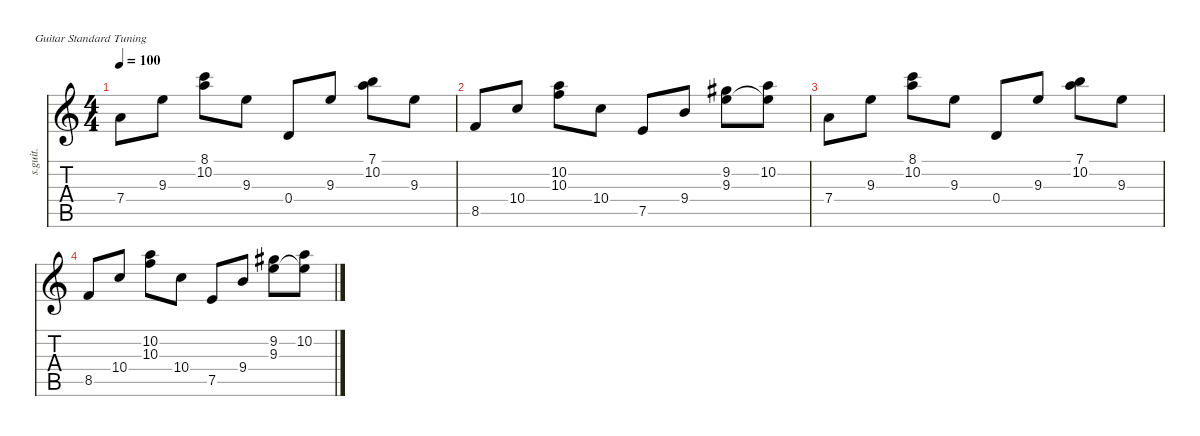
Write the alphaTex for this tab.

\defaultSystemsLayout 4
\hideDynamics
\bracketExtendMode nobrackets
\otherSystemsTrackNameOrientation horizontal
\track ("Steel Guitar" "s.guit.") {instrument acousticguitarsteel}
\staff {score tabs}
\tuning (E4 B3 G3 D3 A2 E2)
\ts (4 4)
\tempo 100
\clef g2
\ks c
7.4.8{dy mf instrument acousticguitarsteel beam Down} 9.3.8{beam Down} (8.1 10.2).8{beam Down} 9.3.8{beam Down} 0.4.8{beam Up} 9.3.8{beam Up} (10.2 7.1).8{beam Down} 9.3.8{beam Down} |
8.5.8{beam Up} 10.4.8{beam Up} (10.3 10.2).8{beam Down} 10.4.8{beam Down} 7.5.8{beam Up} 9.4.8{beam Up} (9.3 9.2{acc #}).8{beam Down} (10.2 9.3{t}).8{beam Down} |
7.4.8{beam Down} 9.3.8{beam Down} (8.1 10.2).8{beam Down} 9.3.8{beam Down} 0.4.8{beam Up} 9.3.8{beam Up} (10.2 7.1).8{beam Down} 9.3.8{beam Down} |
8.5.8{beam Up} 10.4.8{beam Up} (10.3 10.2).8{beam Down} 10.4.8{beam Down} 7.5.8{beam Up} 9.4.8{beam Up} (9.3 9.2{acc #}).8{beam Down} (10.2 9.3{t}).8{beam Down}
